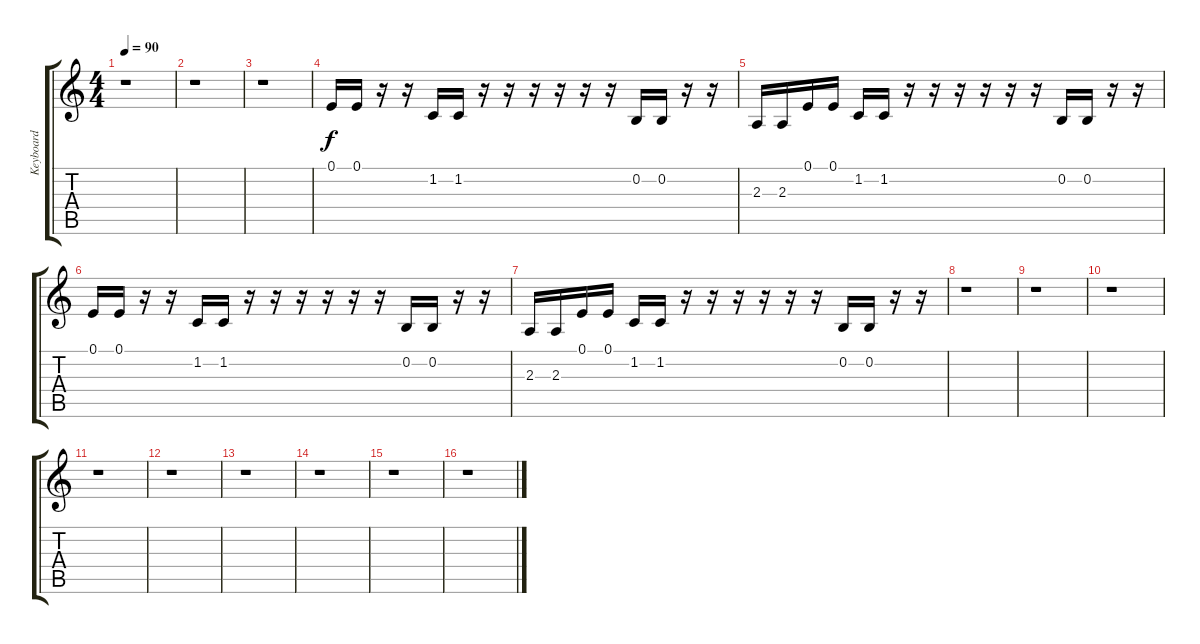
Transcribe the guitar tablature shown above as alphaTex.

\track ("Keyboard" "Keyboard") {instrument electricpiano2}
\staff {score tabs}
\tuning (E4 B3 G3 D3 A2 E2) {hide}
\ts (4 4)
\tempo 90
\clef g2
\ks c
r.1{dy f} |
r.1 |
r.1 |
0.1.16 0.1.16 r.16 r.16 1.2.16 1.2.16 r.16 r.16 r.16 r.16 r.16 r.16 0.2.16 0.2.16 r.16 r.16 |
2.3.16 2.3.16 0.1.16 0.1.16 1.2.16 1.2.16 r.16 r.16 r.16 r.16 r.16 r.16 0.2.16 0.2.16 r.16 r.16 |
0.1.16 0.1.16 r.16 r.16 1.2.16 1.2.16 r.16 r.16 r.16 r.16 r.16 r.16 0.2.16 0.2.16 r.16 r.16 |
2.3.16 2.3.16 0.1.16 0.1.16 1.2.16 1.2.16 r.16 r.16 r.16 r.16 r.16 r.16 0.2.16 0.2.16 r.16 r.16 |
r.1 |
r.1 |
r.1 |
r.1 |
r.1 |
r.1 |
r.1 |
r.1 |
r.1
